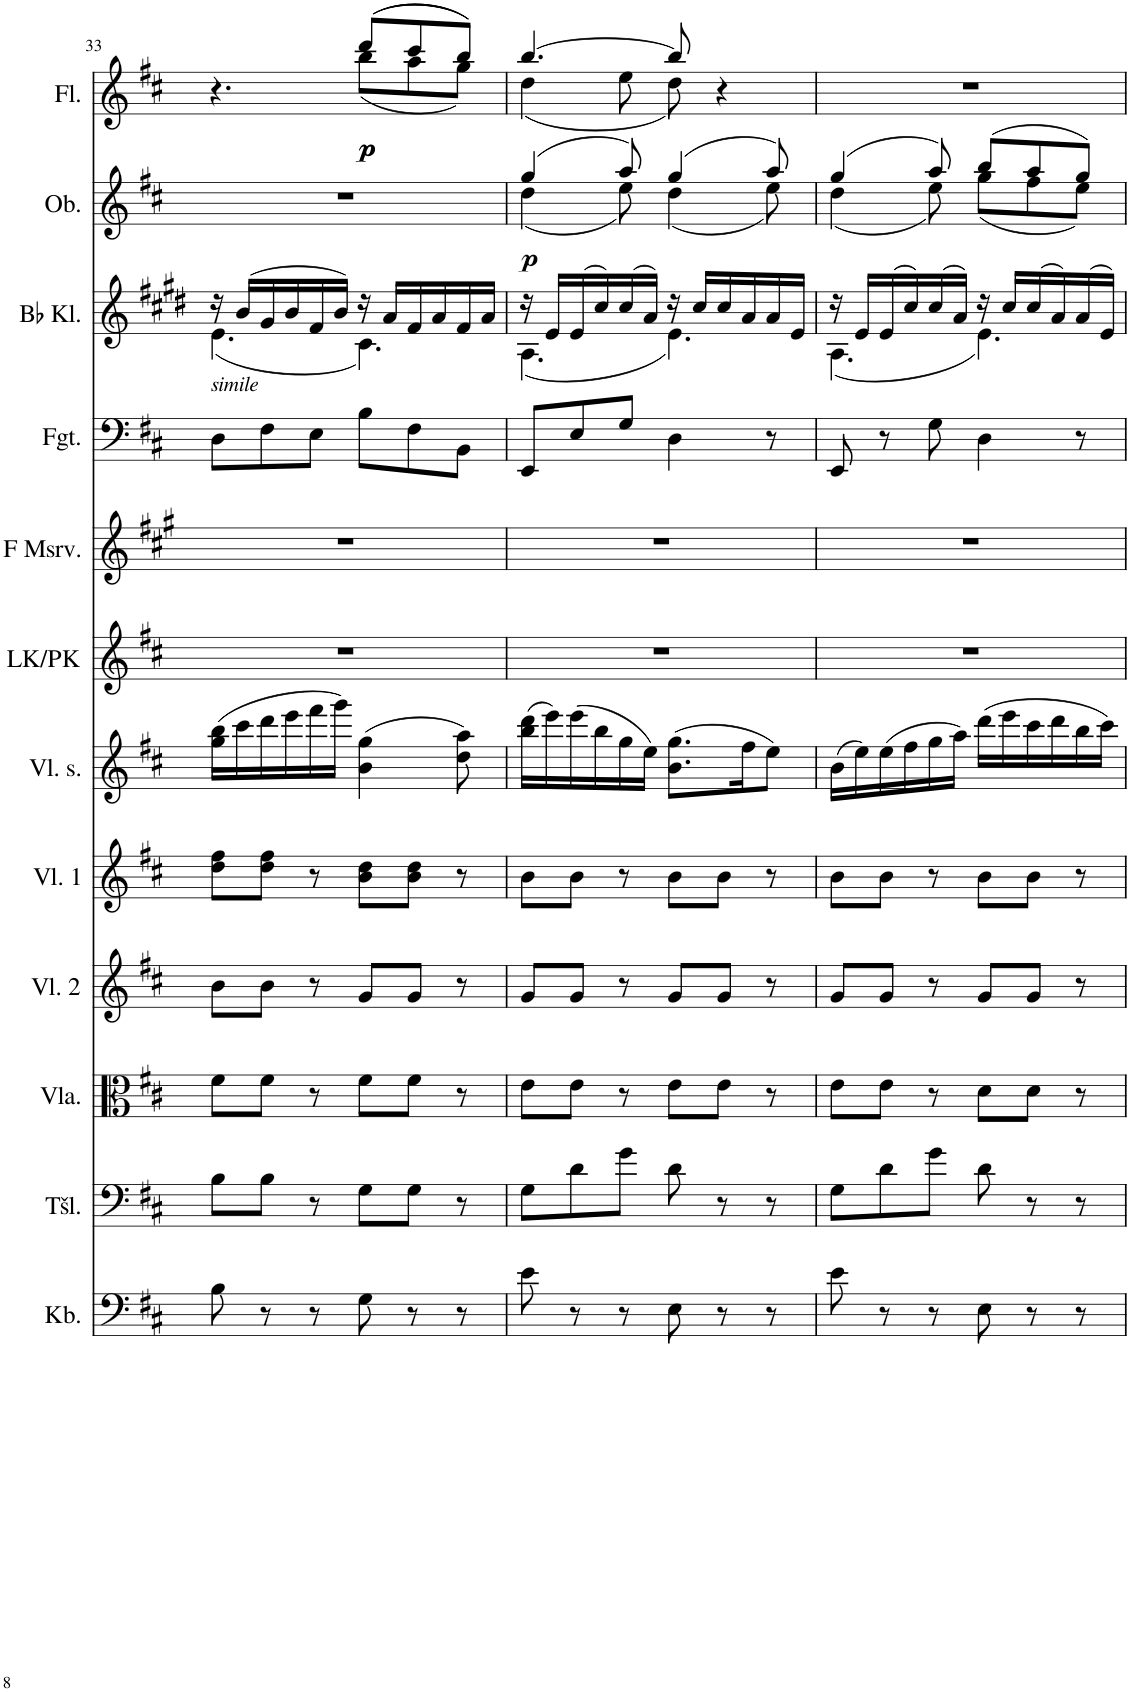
**kern	**kern	**kern	**kern	**kern	**kern	**kern	**kern	**kern	**kern	**kern	**dynam	**kern	**dynam
*part12	*part11	*part10	*part9	*part8	*part7	*part6	*part5	*part4	*part3	*part2	*part2	*part1	*part1
*staff12	*staff11	*staff10	*staff9	*staff8	*staff7	*staff6	*staff5	*staff4	*staff3	*staff2	*staff2	*staff1	*staff1
*I"Kontrabass	*I"Tšello	*I"Vioola	*I"Viiul 2	*I"Viiul 1	*I"Viiuli soolo	*I"Laste- ja poistekoor	*I"Metsasarv F	*I"Fagott	*I"Bb klarnet	*I"Oboe	*	*I"Flööt	*
*I'Kb.	*I'Tšl.	*I'Vla.	*I'Vl. 2	*I'Vl. 1	*I'Vl. s.	*	*	*I'Fgt.	*I'Bb Kl.	*I'Ob.	*	*I'Fl.	*
!!LO:PB:g=z
*clefF4	*clefF4	*clefC3	*clefG2	*clefG2	*clefG2	*clefG2	*clefG2	*clefF4	*clefG2	*clefG2	*	*clefG2	*
*Trd7c12	*	*	*	*	*	*	*Trd4c7	*	*Trd1c2	*	*	*	*
*k[f#c#]	*k[f#c#]	*k[f#c#]	*k[f#c#]	*k[f#c#]	*k[f#c#]	*k[f#c#]	*k[f#c#g#]	*k[f#c#]	*k[f#c#g#d#]	*k[f#c#]	*	*k[f#c#]	*
*M6/8	*M6/8	*M6/8	*M6/8	*M6/8	*M6/8	*M6/8	*M6/8	*M6/8	*M6/8	*M6/8	*	*M6/8	*
=33	=33	=33	=33	=33	=33	=33	=33	=33	=33	=33	=33	=33	=33
*	*	*	*	*	*	*	*	*	*^	*	*	*^	*
!	!	!	!	!	!	!	!	!LO:TX:a:i:t=simile	!	!	!	!	!	!	!
8B\	8B\L	8f#\L	8b\L	8dd\ 8ff#\L	(16gg\ 16bb\LL	2.r	2.r	8D\L	16r	(4.e\	2.r	.	4.r	4.ryy	.
.	.	.	.	.	16ccc#\	.	.	.	(16b/LL	.	.	.	.	.	.
8r	8B\J	8f#\J	8b\J	8dd\ 8ff#\J	16ddd\	.	.	8F#\	16g#/	.	.	.	.	.	.
.	.	.	.	.	16eee\	.	.	.	16b/	.	.	.	.	.	.
8r	8r	8r	8r	8r	16fff#\	.	.	8E\J	16f#/	.	.	.	.	.	.
.	.	.	.	.	16ggg\JJ)	.	.	.	16b/JJ)	.	.	.	.	.	.
!	!	!	!	!	!	!	!	!	!	!	!	!	!	!	!LO:DY:b
!	!	!	!	!	!	!	!	!	!	!	!	!	!	!	!LO:DY:n=1:b
8G\	8G\L	8f#\L	8g/L	8b\ 8dd\L	(4b\ 4gg\	.	.	8B\L	16r	4.c#\)	.	.	((8ddd/L	(8bb\L	p p
.	.	.	.	.	.	.	.	.	16a/LL	.	.	.	.	.	.
8r	8G\J	8f#\J	8g/J	8b\ 8dd\J	.	.	.	8F#\	16f#/	.	.	.	8ccc#/	8aa\	.
.	.	.	.	.	.	.	.	.	16a/	.	.	.	.	.	.
8r	8r	8r	8r	8r	8dd\ 8aa\)	.	.	8BB\J	16f#/	.	.	.	8bb/J))	8gg\J)	.
.	.	.	.	.	.	.	.	.	16a/JJ	.	.	.	.	.	.
=34	=34	=34	=34	=34	=34	=34	=34	=34	=34	=34	=34	=34	=34	=34	=34
*	*	*	*	*	*	*	*	*	*	*	*^	*	*	*	*
!	!	!	!	!	!	!	!	!	!	!	!	!	!LO:DY:b	!	!	!
8e\	8G\L	8e\L	8g/L	8b\L	(16bb\ 16ddd\LL	2.r	2.r	8EE/L	16r	(4.A\	(4gg/	(4dd\	p	[4.bb/	(4dd\	.
.	.	.	.	.	16eee\)	.	.	.	16e/LL	.	.	.	.	.	.	.
8r	8d\	8e\J	8g/J	8b\J	(16eee\	.	.	8E/	(16e/	.	.	.	.	.	.	.
.	.	.	.	.	16bb\	.	.	.	16cc#/)	.	.	.	.	.	.	.
8r	8g\J	8r	8r	8r	16gg\	.	.	8G/J	(16cc#/	.	8aa/)	8ee\)	.	.	8ee\	.
.	.	.	.	.	16ee\JJ)	.	.	.	16a/JJ)	.	.	.	.	.	.	.
8E\	8d\	8e\L	8g/L	8b\L	(8.b\ 8.gg\L	.	.	4D\	16r	4.e\)	(4gg/	(4dd\	.	8bb/]	8dd\)	.
.	.	.	.	.	.	.	.	.	16cc#/LL	.	.	.	.	.	.	.
8r	8r	8e\J	8g/J	8b\J	.	.	.	.	16cc#/	.	.	.	.	4r	4ryy	.
.	.	.	.	.	16ff#\K	.	.	.	16a/	.	.	.	.	.	.	.
8r	8r	8r	8r	8r	8ee\J)	.	.	8r	16a/	.	8aa/)	8ee\)	.	.	.	.
.	.	.	.	.	.	.	.	.	16e/JJ	.	.	.	.	.	.	.
*	*	*	*	*	*	*	*	*	*	*	*	*	*	*v	*v	*
=35	=35	=35	=35	=35	=35	=35	=35	=35	=35	=35	=35	=35	=35	=35	=35
8e\	8G\L	8e\L	8g/L	8b\L	(16b\LL	2.r	2.r	8EE/	16r	(4.A\	(4gg/	(4dd\	.	2.r	.
.	.	.	.	.	16ee\)	.	.	.	16e/LL	.	.	.	.	.	.
8r	8d\	8e\J	8g/J	8b\J	(16ee\	.	.	8r	(16e/	.	.	.	.	.	.
.	.	.	.	.	16ff#\	.	.	.	16cc#/)	.	.	.	.	.	.
8r	8g\J	8r	8r	8r	16gg\	.	.	8G\	(16cc#/	.	8aa/)	8ee\)	.	.	.
.	.	.	.	.	16aa\JJ)	.	.	.	16a/JJ)	.	.	.	.	.	.
8E\	8d\	8d\L	8g/L	8b\L	(16ddd\LL	.	.	4D\	16r	4.e\)	(8bb/L	(8gg\L	.	.	.
.	.	.	.	.	16eee\	.	.	.	16cc#/LL	.	.	.	.	.	.
8r	8r	8d\J	8g/J	8b\J	16ccc#\	.	.	.	(16cc#/	.	8aa/	8ff#\	.	.	.
.	.	.	.	.	16ddd\	.	.	.	16a/)	.	.	.	.	.	.
8r	8r	8r	8r	8r	16bb\	.	.	8r	(16a/	.	8gg/J)	8ee\J)	.	.	.
.	.	.	.	.	16ccc#\JJ)	.	.	.	16e/JJ)	.	.	.	.	.	.
*	*	*	*	*	*	*	*	*	*v	*v	*	*	*	*	*
*	*	*	*	*	*	*	*	*	*	*v	*v	*	*	*
=	=	=	=	=	=	=	=	=	=	=	=	=	=
*-	*-	*-	*-	*-	*-	*-	*-	*-	*-	*-	*-	*-	*-
